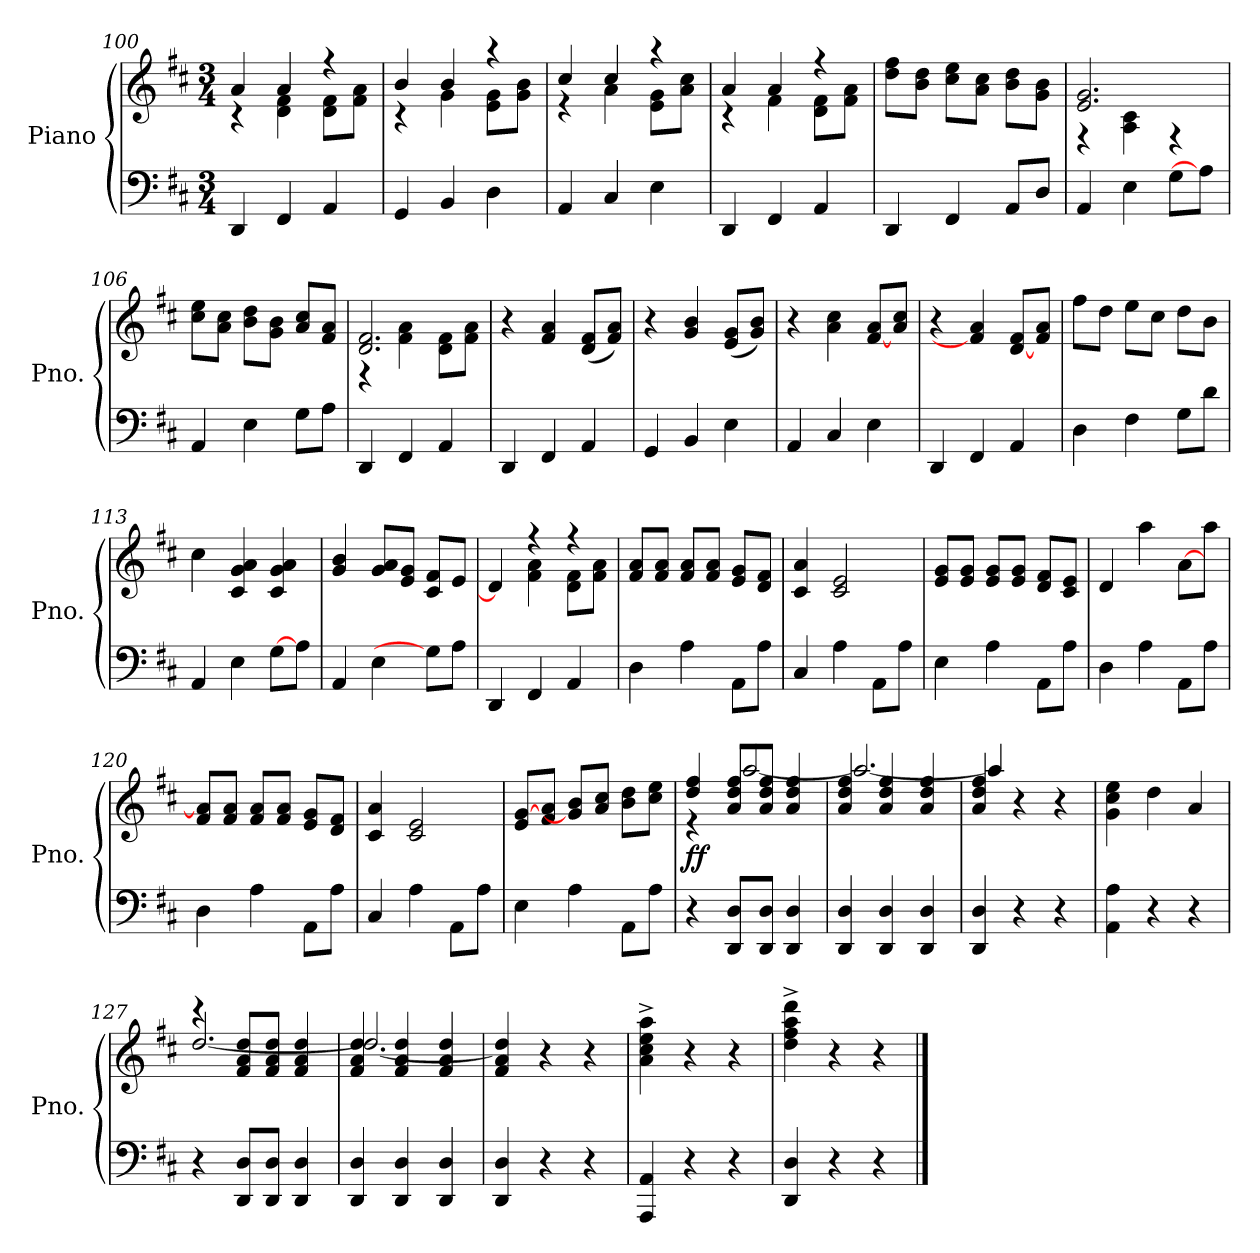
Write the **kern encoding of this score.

**kern	**kern	**dynam
*part1	*part1	*part1
*staff2	*staff1	*staff1/2
*I"Piano	*	*
*I'Pno.	*	*
*clefF4	*clefG2	*
*k[f#c#]	*k[f#c#]	*
*D:	*D:	*
*M3/4	*M3/4	*
=100	=100	=100
*	*^	*
4DD/	4a/	4r	.
4FF#/	4a/	4d\ 4f#\	.
4AA/	4r	8d\ 8f#\L	.
.	.	8f#\ 8a\J	.
=101	=101	=101	=101
4GG/	4b/	4r	.
4BB/	4b/	4g\	.
4D\	4r	8e\ 8g\L	.
.	.	8g\ 8b\J	.
=102	=102	=102	=102
4AA/	4cc#/	4r	.
4C#/	4cc#/	4a\	.
4E\	4r	8e\ 8g\L	.
.	.	8a\ 8cc#\J	.
=103	=103	=103	=103
4DD/	4a/	4r	.
4FF#/	4a/	4f#\	.
4AA/	4r	8d\ 8f#\L	.
.	.	8f#\ 8a\J	.
*	*v	*v	*
!!LO:LB:g=z
=104	=104	=104
4DD/	8dd\ 8ff#\L	.
.	8b\ 8dd\J	.
4FF#/	8cc#\ 8ee\L	.
.	8a\ 8cc#\J	.
8AA/L	8b\ 8dd\L	.
8D/J	8g\ 8b\J	.
=105	=105	=105
*	*^	*
4AA/	2.e/ 2.g/	4r	.
4E\	.	4A\ 4c#\	.
8G\L	.	4r	.
8A\J]	.	.	.
*	*v	*v	*
=106	=106	=106
4AA/	8cc#\ 8ee\L	.
.	8a\ 8cc#\J	.
4E\	8b\ 8dd\L	.
.	8g\ 8b\J	.
8G\L	8a/ 8cc#/L	.
8A\J	8f#/ 8a/J	.
=107	=107	=107
*	*^	*
4DD/	2.d/ 2.f#/	4r	.
4FF#/	.	4f#\ 4a\	.
4AA/	.	8d\ 8f#\L	.
.	.	8f#\ 8a\J	.
*	*v	*v	*
=108	=108	=108
4DD/	4r	.
4FF#/	4f#/ 4a/	.
4AA/	(<8d/ 8f#/L	.
.	8f#/ 8a/J)	.
=109	=109	=109
4GG/	4r	.
4BB/	4g/ 4b/	.
4E\	(<8e/ 8g/L	.
.	8g/ 8b/J)	.
=110	=110	=110
4AA/	4r	.
4C#/	4a\ 4cc#\	.
4E\	[8f#/ 8a/L	.
.	8a/ 8cc#/J	.
=111	=111	=111
4DD/	4r	.
4FF#/	4f#/] 4a/	.
4AA/	[8d/ 8f#/L	.
.	8f#/ 8a/J	.
!!LO:LB:g=z
=112	=112	=112
4D\	8ff#\L	.
.	8dd\J	.
4F#\	8ee\L	.
.	8cc#\J	.
8G\L	8dd\L	.
8d\J	8b\J	.
=113	=113	=113
4AA/	4cc#\	.
4E\	4c#/ 4g/ 4a/	.
[8G\L	4c#/ 4g/ 4a/	.
8A\J	.	.
=114	=114	=114
4AA/	4g/ 4b/	.
4E\	8g/ 8a/L	.
.	8e/ 8g/J	.
8G\L]	8c#/ 8f#/L	.
8A\J	8e/J	.
=115	=115	=115
*	*^	*
4DD/	4d/]	4ryy	.
4FF#/	4r	4f#\ 4a\	.
4AA/	4r	8d\ 8f#\L	.
.	.	8f#\ 8a\J	.
*	*v	*v	*
=116	=116	=116
4D\	8f#/ 8a/L	.
.	8f#/ 8a/J	.
4A\	8f#/ 8a/L	.
.	8f#/ 8a/J	.
8AA\L	8e/ 8g/L	.
8A\J	8d/ 8f#/J	.
=117	=117	=117
4C#/	4c#/ 4a/	.
4A\	2c#/ 2e/	.
8AA\L	.	.
8A\J	.	.
=118	=118	=118
4E\	8e/ 8g/L	.
.	8e/ 8g/J	.
4A\	8e/ 8g/L	.
.	8e/ 8g/J	.
8AA\L	8d/ 8f#/L	.
8A\J	8c#/ 8e/J	.
!!LO:LB:g=z
=119	=119	=119
4D\	4d/	.
4A\	4aa\	.
8AA\L	[8a\L	.
8A\J	8aa\J	.
=120	=120	=120
4D\	8f#/ 8a/]L	.
.	8f#/ 8a/J	.
4A\	8f#/ 8a/L	.
.	8f#/ 8a/J	.
8AA\L	8e/ 8g/L	.
8A\J	8d/ 8f#/J	.
=121	=121	=121
4C#/	4c#/ 4a/	.
4A\	2c#/ 2e/	.
8AA\L	.	.
8A\J	.	.
=122	=122	=122
4E\	8e/ [8g/L	.
.	8f#/ 8a/J	.
4A\	8g/] 8b/L	.
.	8a/ 8cc#/J	.
8AA\L	8b\ 8dd\L	.
8A\J	8cc#\ 8ee\J	.
=123	=123	=123
*	*^	*
!	!	!	!LO:DY:b
4r	4dd/ 4ff#/	4r	ff
8DD/ 8D/L	8a/ 8dd/ 8ff#/L	[2aa/	.
8DD/ 8D/J	8a/ 8dd/ 8ff#/J	.	.
4DD/ 4D/	4a/ 4dd/ 4ff#/	.	.
=124	=124	=124	=124
4DD/ 4D/	4a/ 4dd/ 4ff#/	2.aa/_	.
4DD/ 4D/	4a/ 4dd/ 4ff#/	.	.
4DD/ 4D/	4a/ 4dd/ 4ff#/	.	.
!!LO:LB:g=z	!!
=125	=125	=125	=125
4DD/ 4D/	4a/ 4dd/ 4ff#/	4aa/]	.
4r	4r	4ryy	.
4r	4r	4ryy	.
*	*v	*v	*
=126	=126	=126
4AA\ 4A\	4g\ 4cc#\ 4ee\	.
4r	4dd\	.
4r	4a/	.
=127	=127	=127
*	*^	*
4r	4r	[2.dd/	.
8DD/ 8D/L	8f#/ 8a/ 8dd/L	.	.
8DD/ 8D/J	8f#/ 8a/ 8dd/J	.	.
4DD/ 4D/	4f#/ 4a/ 4dd/	.	.
=128	=128	=128	=128
4DD/ 4D/	4f#/ 4a/ 4dd/	2.dd/_	.
4DD/ 4D/	4f#/ 4a/ 4dd/	.	.
4DD/ 4D/	4f#/ 4a/ 4dd/	.	.
=129	=129	=129	=129
4DD/ 4D/	4f#/ 4a/ 4dd/]	4ryy	.
4r	4ryy	4r	.
4r	4r	4ryy	.
*	*v	*v	*
=130	=130	=130
4AAA/ 4AA/	4a\^ 4cc#\^ 4ee\^ 4aa\^	.
4r	4r	.
4r	4r	.
=131	=131	=131
4DD/ 4D/	4dd\^ 4ff#\^ 4aa\^ 4ddd\^	.
4r	4r	.
4r	4r	.
==	==	==
*-	*-	*-
